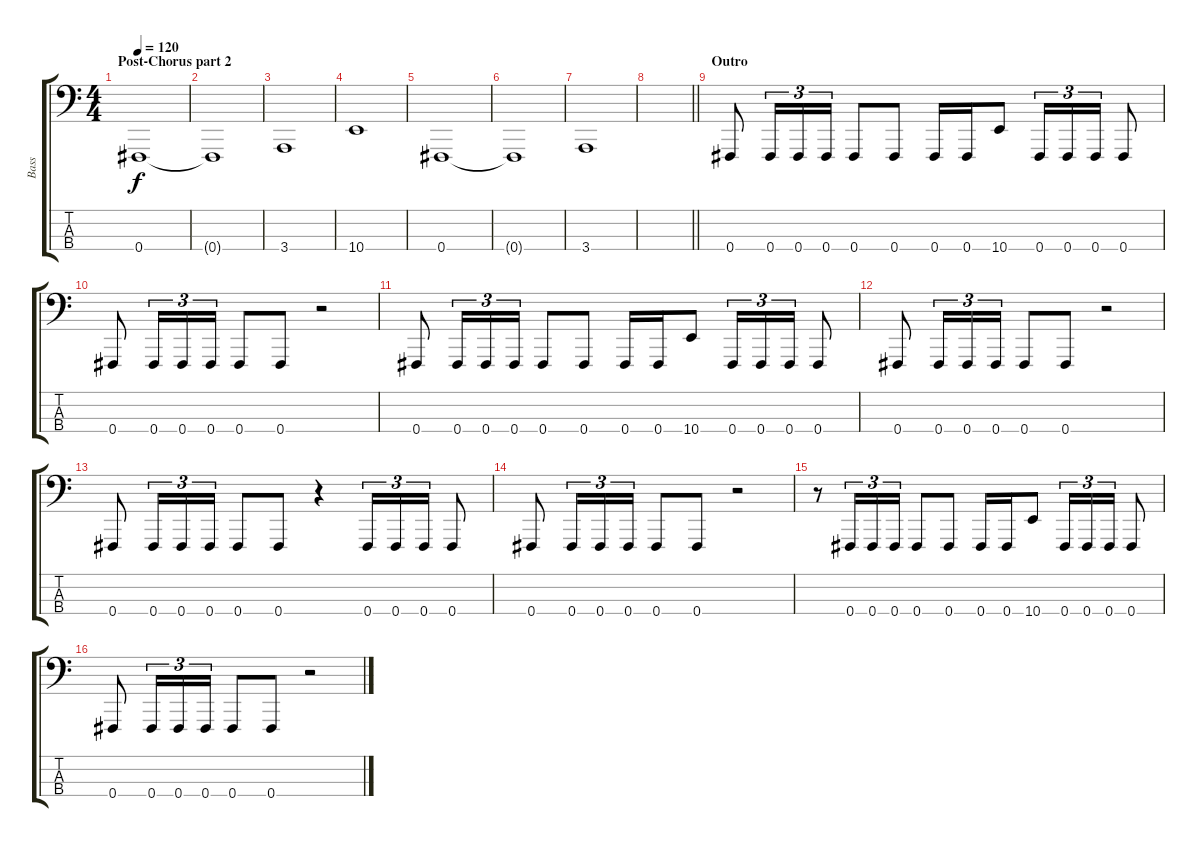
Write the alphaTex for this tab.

\track ("Bass" "Bass") {instrument electricbassfinger}
\staff {score tabs}
\tuning (E2 B1 Gb1 Gb0) {hide}
\ts (4 4)
\section ("" "Post-Chorus part 2")
\tempo 120
\clef f4
\ks c
0.4.1{dy f} |
0.4{t}.1 |
3.4.1 |
10.4.1 |
0.4.1 |
0.4{t}.1 |
3.4.1 |
\barLineRight lightlight
|
\section ("" "Outro")
0.4.8 0.4.16{tu (3 2)} 0.4.16{tu (3 2)} 0.4.16{tu (3 2)} 0.4.8 0.4.8 0.4.16 0.4.16 10.4.8 0.4.16{tu (3 2)} 0.4.16{tu (3 2)} 0.4.16{tu (3 2)} 0.4.8 |
0.4.8 0.4.16{tu (3 2)} 0.4.16{tu (3 2)} 0.4.16{tu (3 2)} 0.4.8 0.4.8 r.2 |
0.4.8 0.4.16{tu (3 2)} 0.4.16{tu (3 2)} 0.4.16{tu (3 2)} 0.4.8 0.4.8 0.4.16 0.4.16 10.4.8 0.4.16{tu (3 2)} 0.4.16{tu (3 2)} 0.4.16{tu (3 2)} 0.4.8 |
0.4.8 0.4.16{tu (3 2)} 0.4.16{tu (3 2)} 0.4.16{tu (3 2)} 0.4.8 0.4.8 r.2 |
0.4.8 0.4.16{tu (3 2)} 0.4.16{tu (3 2)} 0.4.16{tu (3 2)} 0.4.8 0.4.8 r.4 0.4.16{tu (3 2)} 0.4.16{tu (3 2)} 0.4.16{tu (3 2)} 0.4.8 |
0.4.8 0.4.16{tu (3 2)} 0.4.16{tu (3 2)} 0.4.16{tu (3 2)} 0.4.8 0.4.8 r.2 |
r.8 0.4.16{tu (3 2)} 0.4.16{tu (3 2)} 0.4.16{tu (3 2)} 0.4.8 0.4.8 0.4.16 0.4.16 10.4.8 0.4.16{tu (3 2)} 0.4.16{tu (3 2)} 0.4.16{tu (3 2)} 0.4.8 |
0.4.8 0.4.16{tu (3 2)} 0.4.16{tu (3 2)} 0.4.16{tu (3 2)} 0.4.8 0.4.8 r.2
